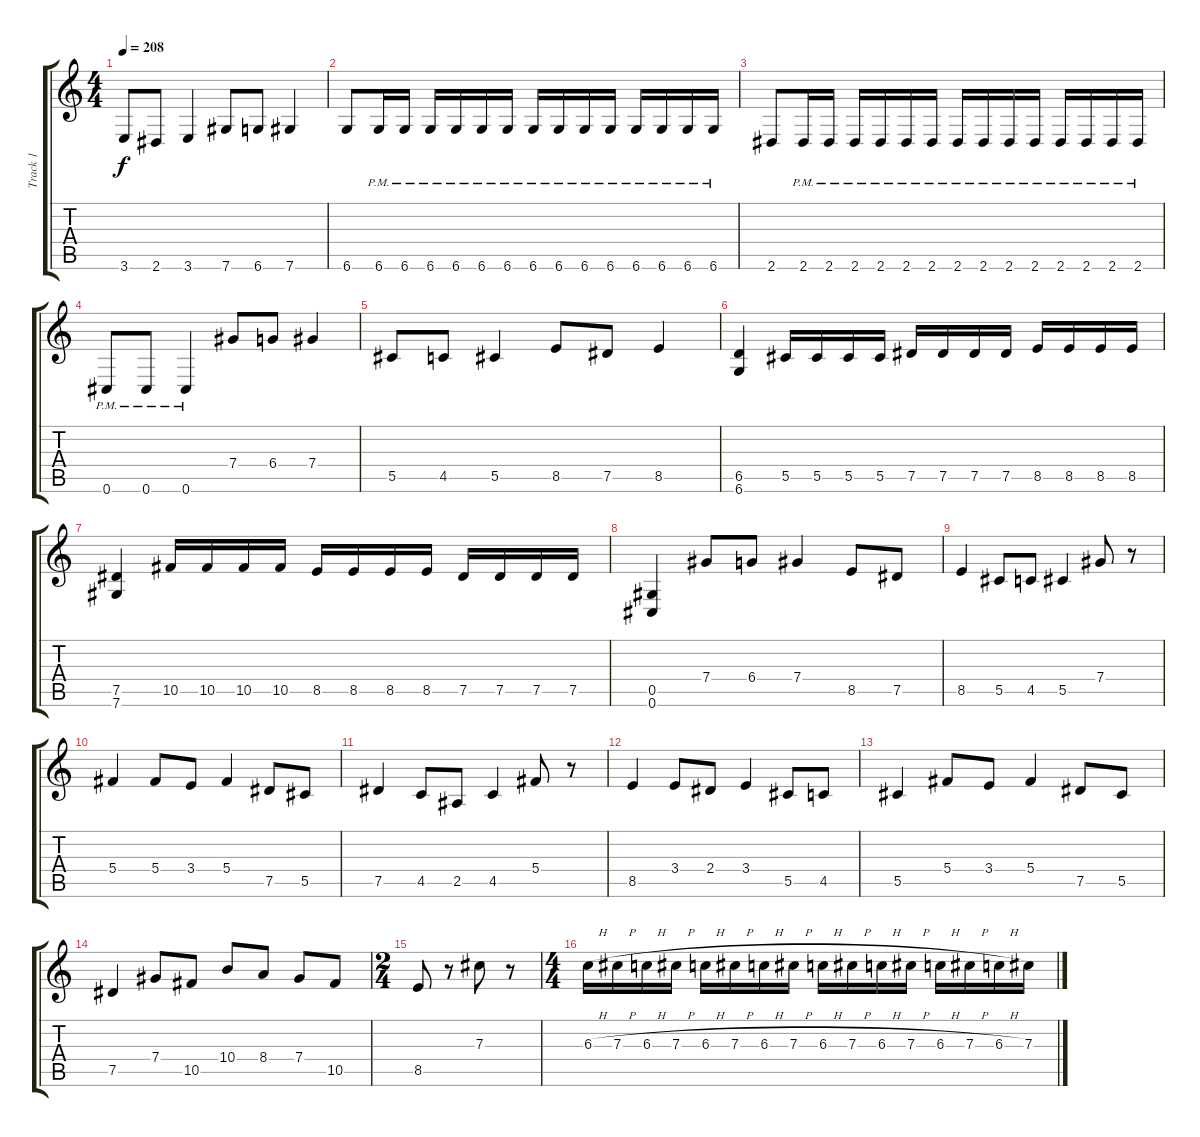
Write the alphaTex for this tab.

\track ("Track 1" "Track 1") {instrument distortionguitar}
\staff {score tabs}
\tuning (Eb4 Bb3 Gb3 Db3 Ab2 Db2) {hide}
\ts (4 4)
\tempo 208
\clef g2
\ks c
3.6.8{dy f} 2.6.8 3.6.4 7.6.8 6.6.8 7.6.4 |
6.6.8 6.6{pm}.16 6.6{pm}.16 6.6{pm}.16 6.6{pm}.16 6.6{pm}.16 6.6{pm}.16 6.6{pm}.16 6.6{pm}.16 6.6{pm}.16 6.6{pm}.16 6.6{pm}.16 6.6{pm}.16 6.6{pm}.16 6.6{pm}.16 |
2.6.8 2.6{pm}.16 2.6{pm}.16 2.6{pm}.16 2.6{pm}.16 2.6{pm}.16 2.6{pm}.16 2.6{pm}.16 2.6{pm}.16 2.6{pm}.16 2.6{pm}.16 2.6{pm}.16 2.6{pm}.16 2.6{pm}.16 2.6{pm}.16 |
0.6{pm}.8 0.6{pm}.8 0.6{pm}.4 7.4.8 6.4.8 7.4.4 |
5.5.8 4.5.8 5.5.4 8.5.8 7.5.8 8.5.4 |
(6.5 6.6).4 5.5.16 5.5.16 5.5.16 5.5.16 7.5.16 7.5.16 7.5.16 7.5.16 8.5.16 8.5.16 8.5.16 8.5.16 |
(7.5 7.6).4 10.5.16 10.5.16 10.5.16 10.5.16 8.5.16 8.5.16 8.5.16 8.5.16 7.5.16 7.5.16 7.5.16 7.5.16 |
(0.5 0.6).4 7.4.8 6.4.8 7.4.4 8.5.8 7.5.8 |
8.5.4 5.5.8 4.5.8 5.5.4 7.4.8 r.8 |
5.4.4 5.4.8 3.4.8 5.4.4 7.5.8 5.5.8 |
7.5.4 4.5.8 2.5.8 4.5.4 5.4.8 r.8 |
8.5.4 3.4.8 2.4.8 3.4.4 5.5.8 4.5.8 |
5.5.4 5.4.8 3.4.8 5.4.4 7.5.8 5.5.8 |
7.5.4 7.4.8 10.5.8 10.4.8 8.4.8 7.4.8 10.5.8 |
\ts (2 4)
8.5.8 r.8 7.3.8 r.8 |
\ts (4 4)
6.3{h}.16 7.3{h}.16 6.3{h}.16 7.3{h}.16 6.3{h}.16 7.3{h}.16 6.3{h}.16 7.3{h}.16 6.3{h}.16 7.3{h}.16 6.3{h}.16 7.3{h}.16 6.3{h}.16 7.3{h}.16 6.3{h}.16 7.3{h}.16
